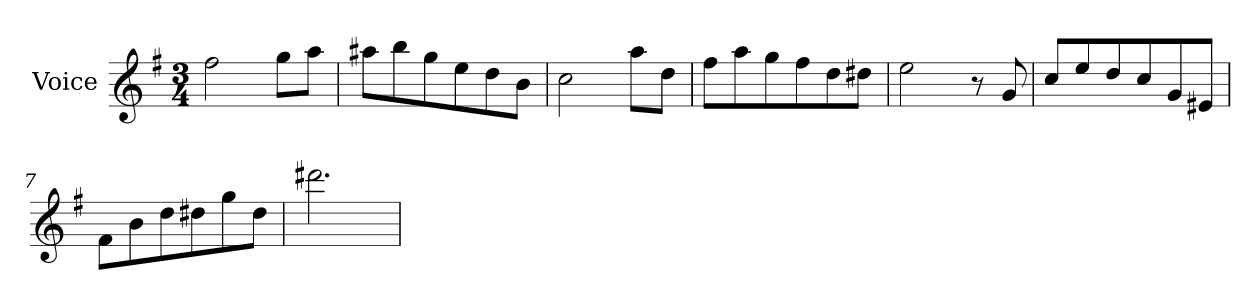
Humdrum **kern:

**kern
*part1
*staff1
*I"Voice
*I'Voice
*clefG2
*k[f#]
*M3/4
=1
2ff#\
8gg\L
8aa\J
=2
8aa#X\L
8bb\
8gg\
8ee\
8dd\
8b\J
=3
2cc\
8aa\L
8dd\J
=4
8ff#\L
8aa\
8gg\
8ff#\
8dd\
8dd#X\J
=5
2ee\
8r
8g/
=6
8cc/L
8ee/
8dd/
8cc/
8g/
8e#X/J
=7
8f#\L
8b\
8dd\
8dd#X\
8gg\
8dd#\J
=8
2.ddd#X\
=
*-
